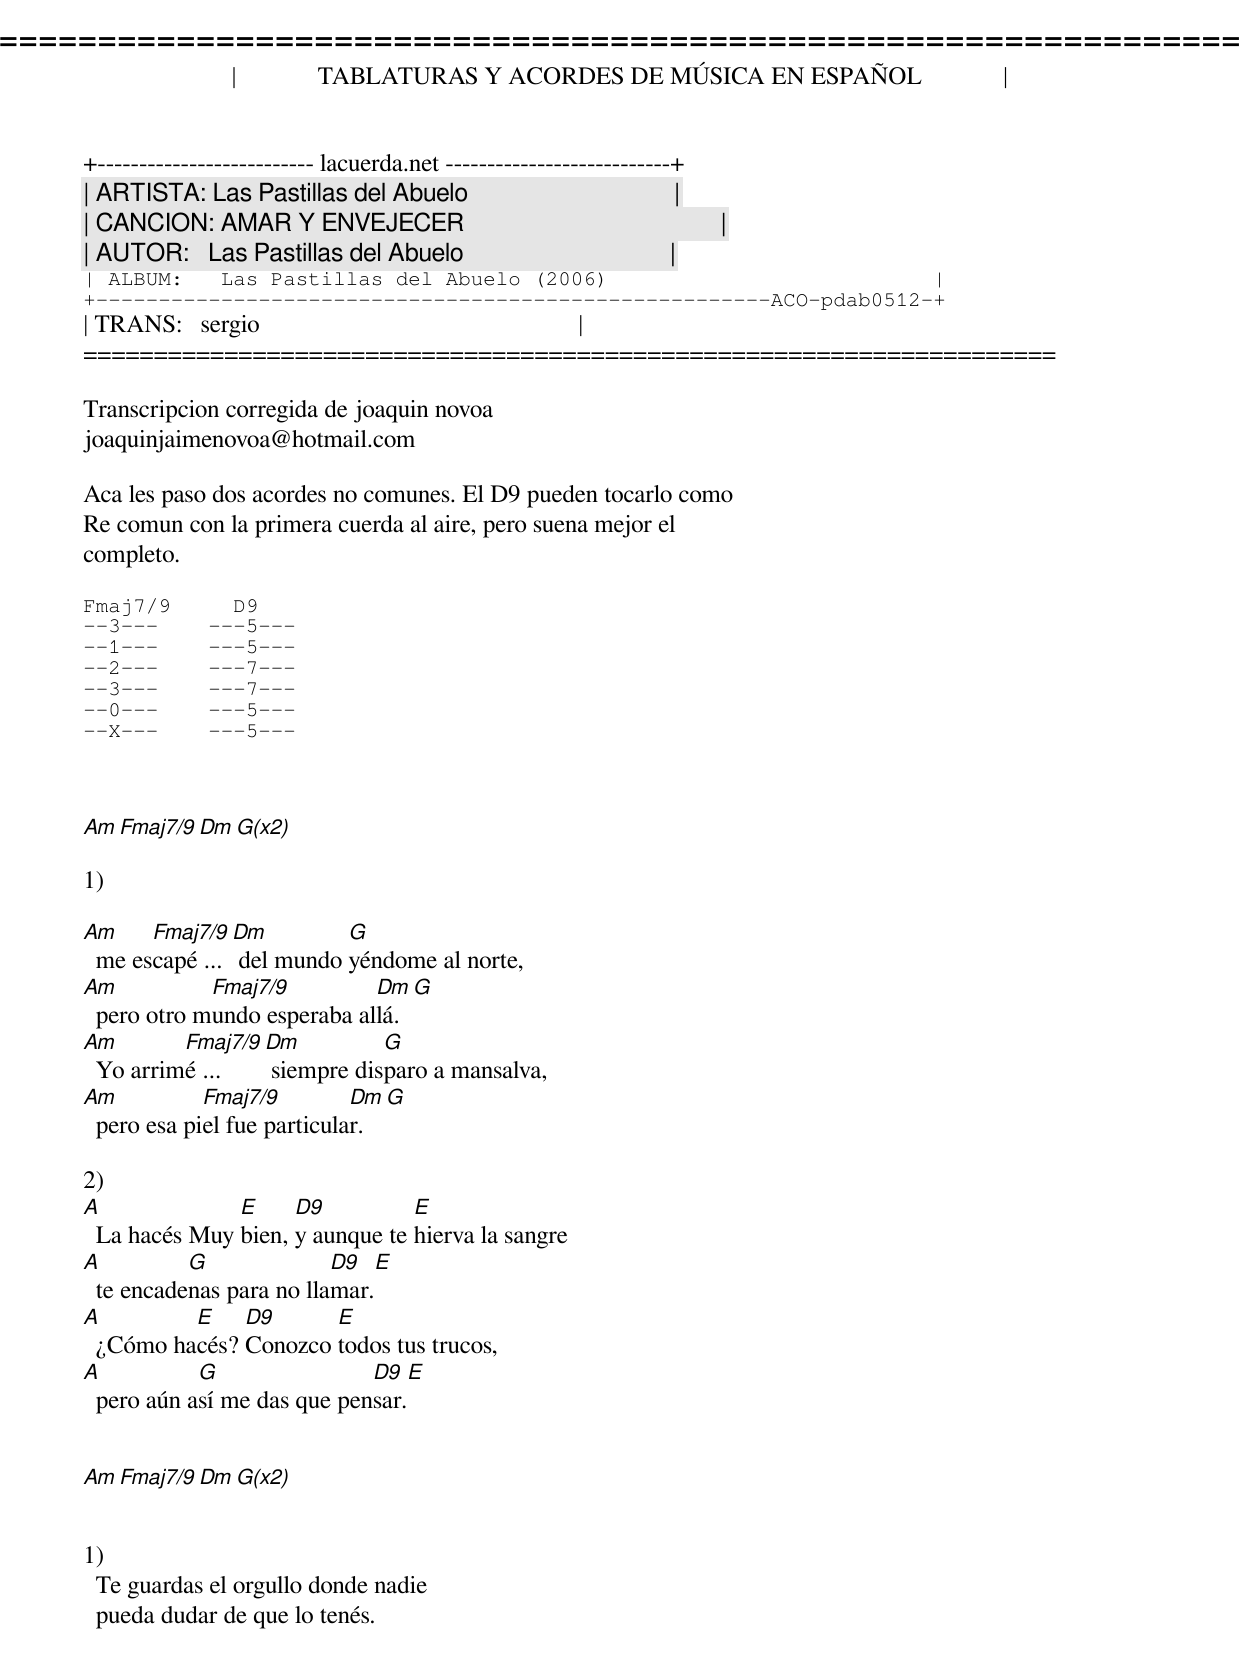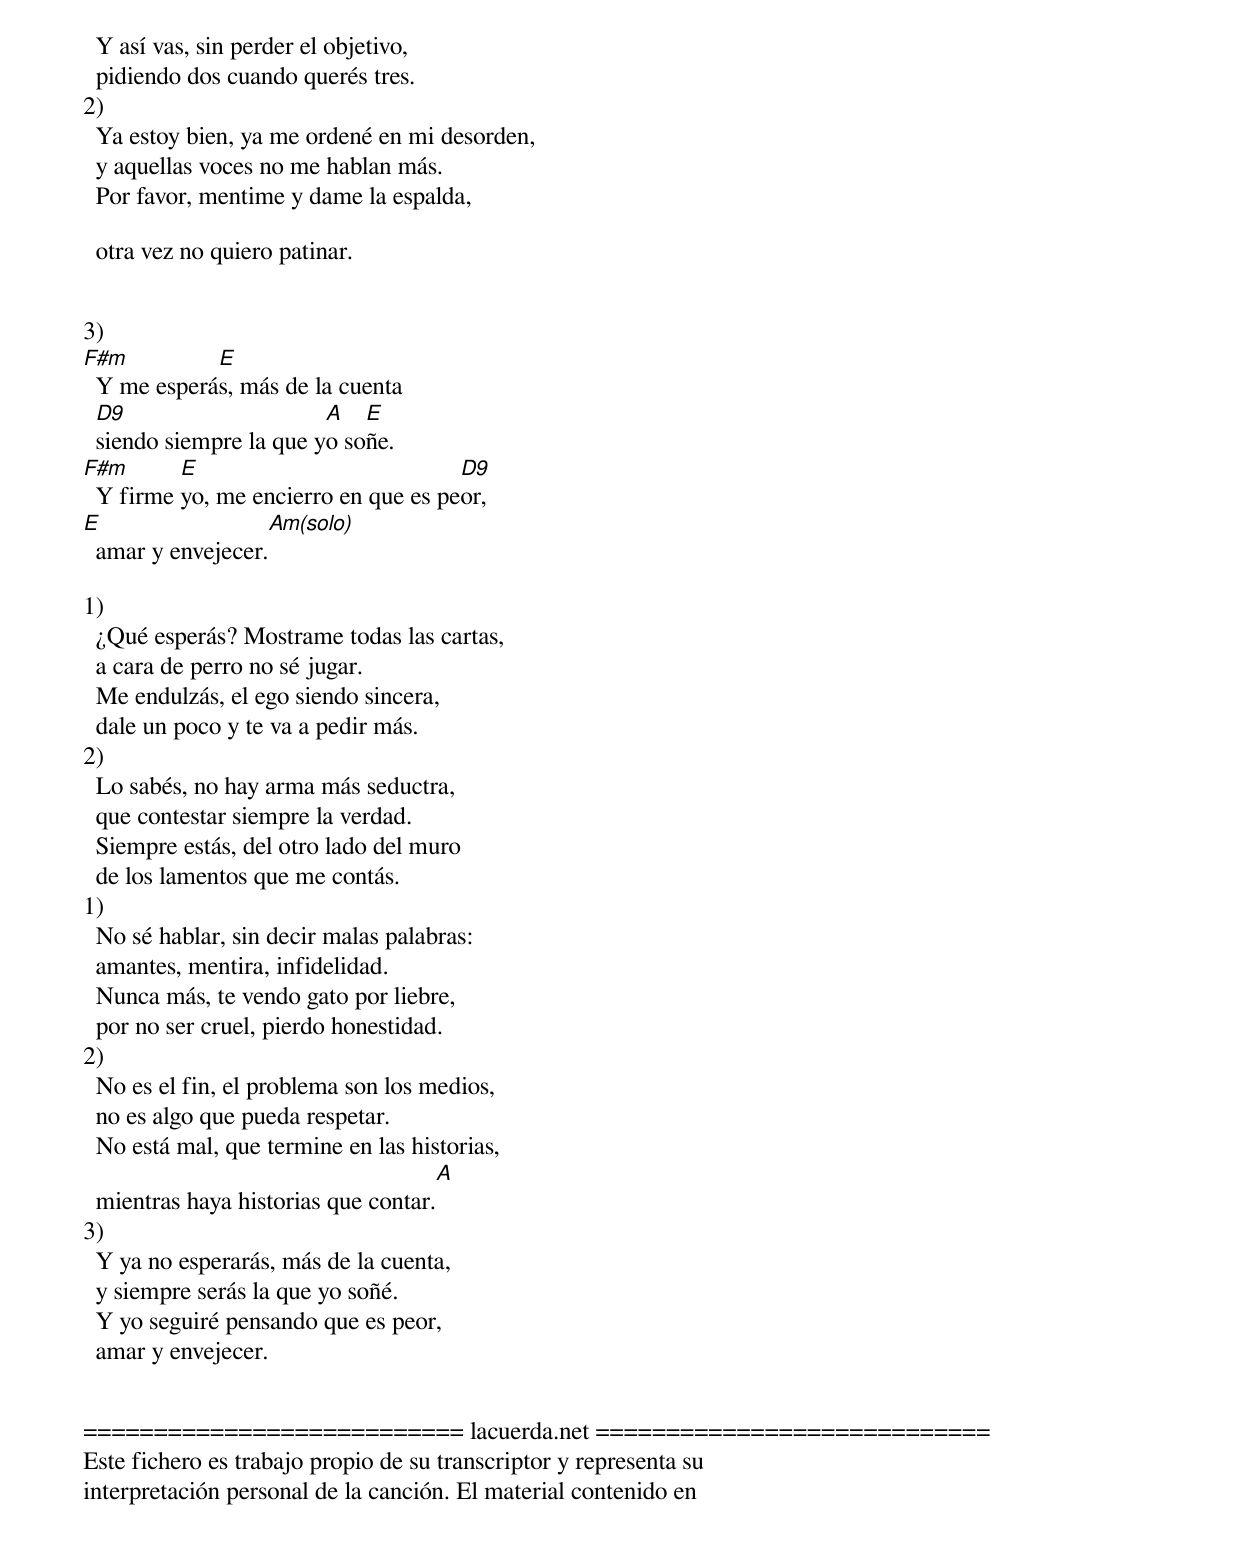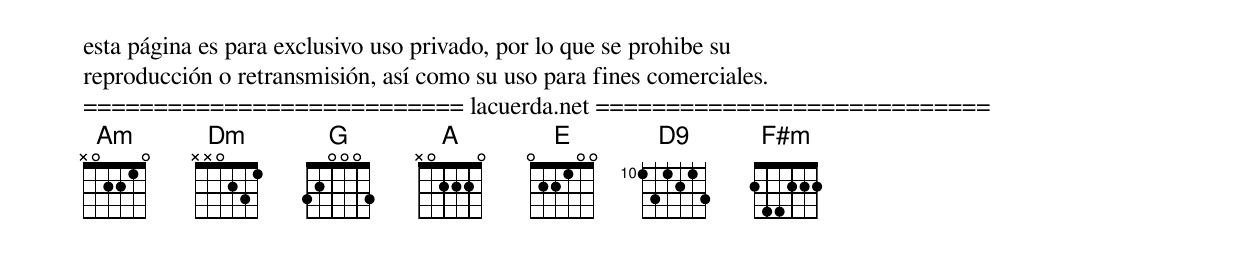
=====================================================================
|             TABLATURAS Y ACORDES DE MÚSICA EN ESPAÑOL             |
+-------------------------- lacuerda.net ---------------------------+
| ARTISTA: Las Pastillas del Abuelo                                 |
| CANCION: AMAR Y ENVEJECER                                         |
| AUTOR:   Las Pastillas del Abuelo                                 |
| ALBUM:   Las Pastillas del Abuelo (2006)                          |
+------------------------------------------------------ACO-pdab0512-+
| TRANS:   sergio                                                   |
=====================================================================

Transcripcion corregida de joaquin novoa
joaquinjaimenovoa@hotmail.com

Aca les paso dos acordes no comunes. El D9 pueden tocarlo como
Re comun con la primera cuerda al aire, pero suena mejor el
completo.

Fmaj7/9     D9
--3---    ---5---
--1---    ---5---
--2---    ---7---
--3---    ---7---
--0---    ---5---
--X---    ---5---



Am  Fmaj7/9 Dm  G(x2)

1)

Am     Fmaj7/9 Dm         G
  me escapé ... del mundo yéndome al norte,
Am           Fmaj7/9         Dm    G
  pero otro mundo esperaba allá.
Am        Fmaj7/9 Dm          G
  Yo arrimé ...    siempre disparo a mansalva,
Am           Fmaj7/9         Dm    G
  pero esa piel fue particular.

2)
A              E     D9          E
  La hacés Muy bien, y aunque te hierva la sangre
A          G              D9   E
  te encadenas para no llamar.
A         E    D9      E
  ¿Cómo hacés? Conozco todos tus trucos,
A           G                D9  E
  pero aún así me das que pensar.


Am  Fmaj7/9 Dm  G(x2)


1)
  Te guardas el orgullo donde nadie
  pueda dudar de que lo tenés.
  Y así vas, sin perder el objetivo,
  pidiendo dos cuando querés tres.
2)
  Ya estoy bien, ya me ordené en mi desorden,
  y aquellas voces no me hablan más.
  Por favor, mentime y dame la espalda,

  otra vez no quiero patinar.


3)
F#m          E
  Y me esperás, más de la cuenta
  D9                     A   E
  siendo siempre la que yo soñe.
F#m       E                           D9
  Y firme yo, me encierro en que es peor,
E                  Am(solo)
  amar y envejecer.

1)
  ¿Qué esperás? Mostrame todas las cartas,
  a cara de perro no sé jugar.
  Me endulzás, el ego siendo sincera,
  dale un poco y te va a pedir más.
2)
  Lo sabés, no hay arma más seductra,
  que contestar siempre la verdad.
  Siempre estás, del otro lado del muro
  de los lamentos que me contás.
1)
  No sé hablar, sin decir malas palabras:
  amantes, mentira, infidelidad.
  Nunca más, te vendo gato por liebre,
  por no ser cruel, pierdo honestidad.
2)
  No es el fin, el problema son los medios,
  no es algo que pueda respetar.
  No está mal, que termine en las historias,
                                      A
  mientras haya historias que contar.
3)
  Y ya no esperarás, más de la cuenta,
  y siempre serás la que yo soñé.
  Y yo seguiré pensando que es peor,
  amar y envejecer.


=========================== lacuerda.net ============================
Este fichero es trabajo propio de su transcriptor y representa su
interpretación personal de la canción. El material contenido en
esta página es para exclusivo uso privado, por lo que se prohibe su
reproducción o retransmisión, así como su uso para fines comerciales.
=========================== lacuerda.net ============================
